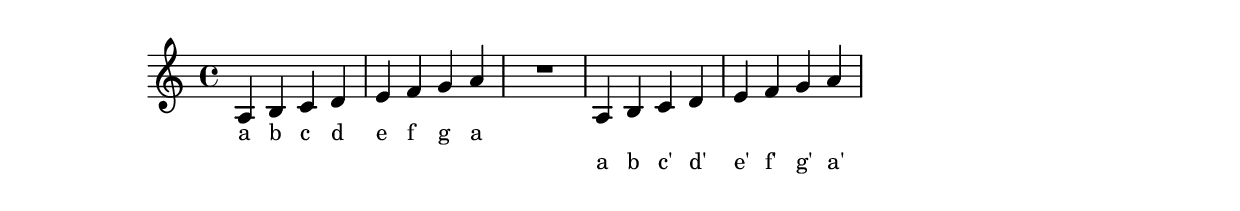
%% DO NOT EDIT this file manually; it is automatically
%% generated from LSR http://lsr.di.unimi.it
%% Make any changes in LSR itself, or in Documentation/snippets/new/ ,
%% and then run scripts/auxiliar/makelsr.py
%%
%% This file is in the public domain.
\version "2.18.0"

\header {
  lsrtags = "tweaks-and-overrides"

  texidoc = "
The @code{NoteNames} context can be used to print the text value of
notes.  The @code{printOctaveNames} property turns on or off the
representation of the octave of the note.

"
  doctitle = "Printing note names with and without an octave marker"
} % begin verbatim

scale = \relative c' {
  a4 b c d
  e4 f g a
}

\new Staff {
  <<
    \scale
    \context NoteNames {
      \set printOctaveNames = ##f
      \scale
    }
  >>
  R1
  <<
    \scale
    \context NoteNames {
      \set printOctaveNames = ##t
      \scale
    }
  >>
}
